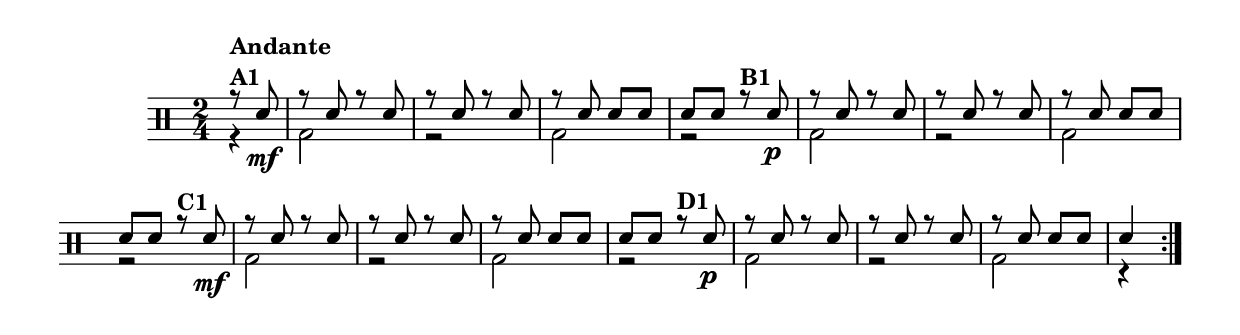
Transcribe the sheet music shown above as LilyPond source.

%-*- coding: utf-8 -*-

\version "2.14.2"

%\header {title = "variacoes sobre  carneirinho carneirao - variacao 1"}

\drums {

\override Score.BarNumber #'transparent = ##t
\override Staff.TimeSignature #'style = #'()
\time 2/4 
\partial 8*2

\context DrumVoice = "1" { }
\context DrumVoice = "2" {  }

<<
{
\repeat volta 2 {
r8^\markup {\bold \column {Andante A1}} sn\mf
r8 sn r sn
r8 sn r sn
r8 sn sn sn
sn sn r^\markup {\bold B1} sn\p  

r8 sn r sn
r8 sn r sn
r8 sn sn sn
sn sn r^\markup {\bold C1} sn\mf

r8 sn r sn
r8 sn r sn
r8 sn sn sn
sn sn r^\markup {\bold D1}  sn\p

r8 sn r sn
r8 sn r sn
r8 sn sn sn
sn4

}
}

\\
{
r4
bd2
r
bd
r
bd
r
bd
r
bd
r
bd
r
bd
r
bd
r4

}
>>
}

